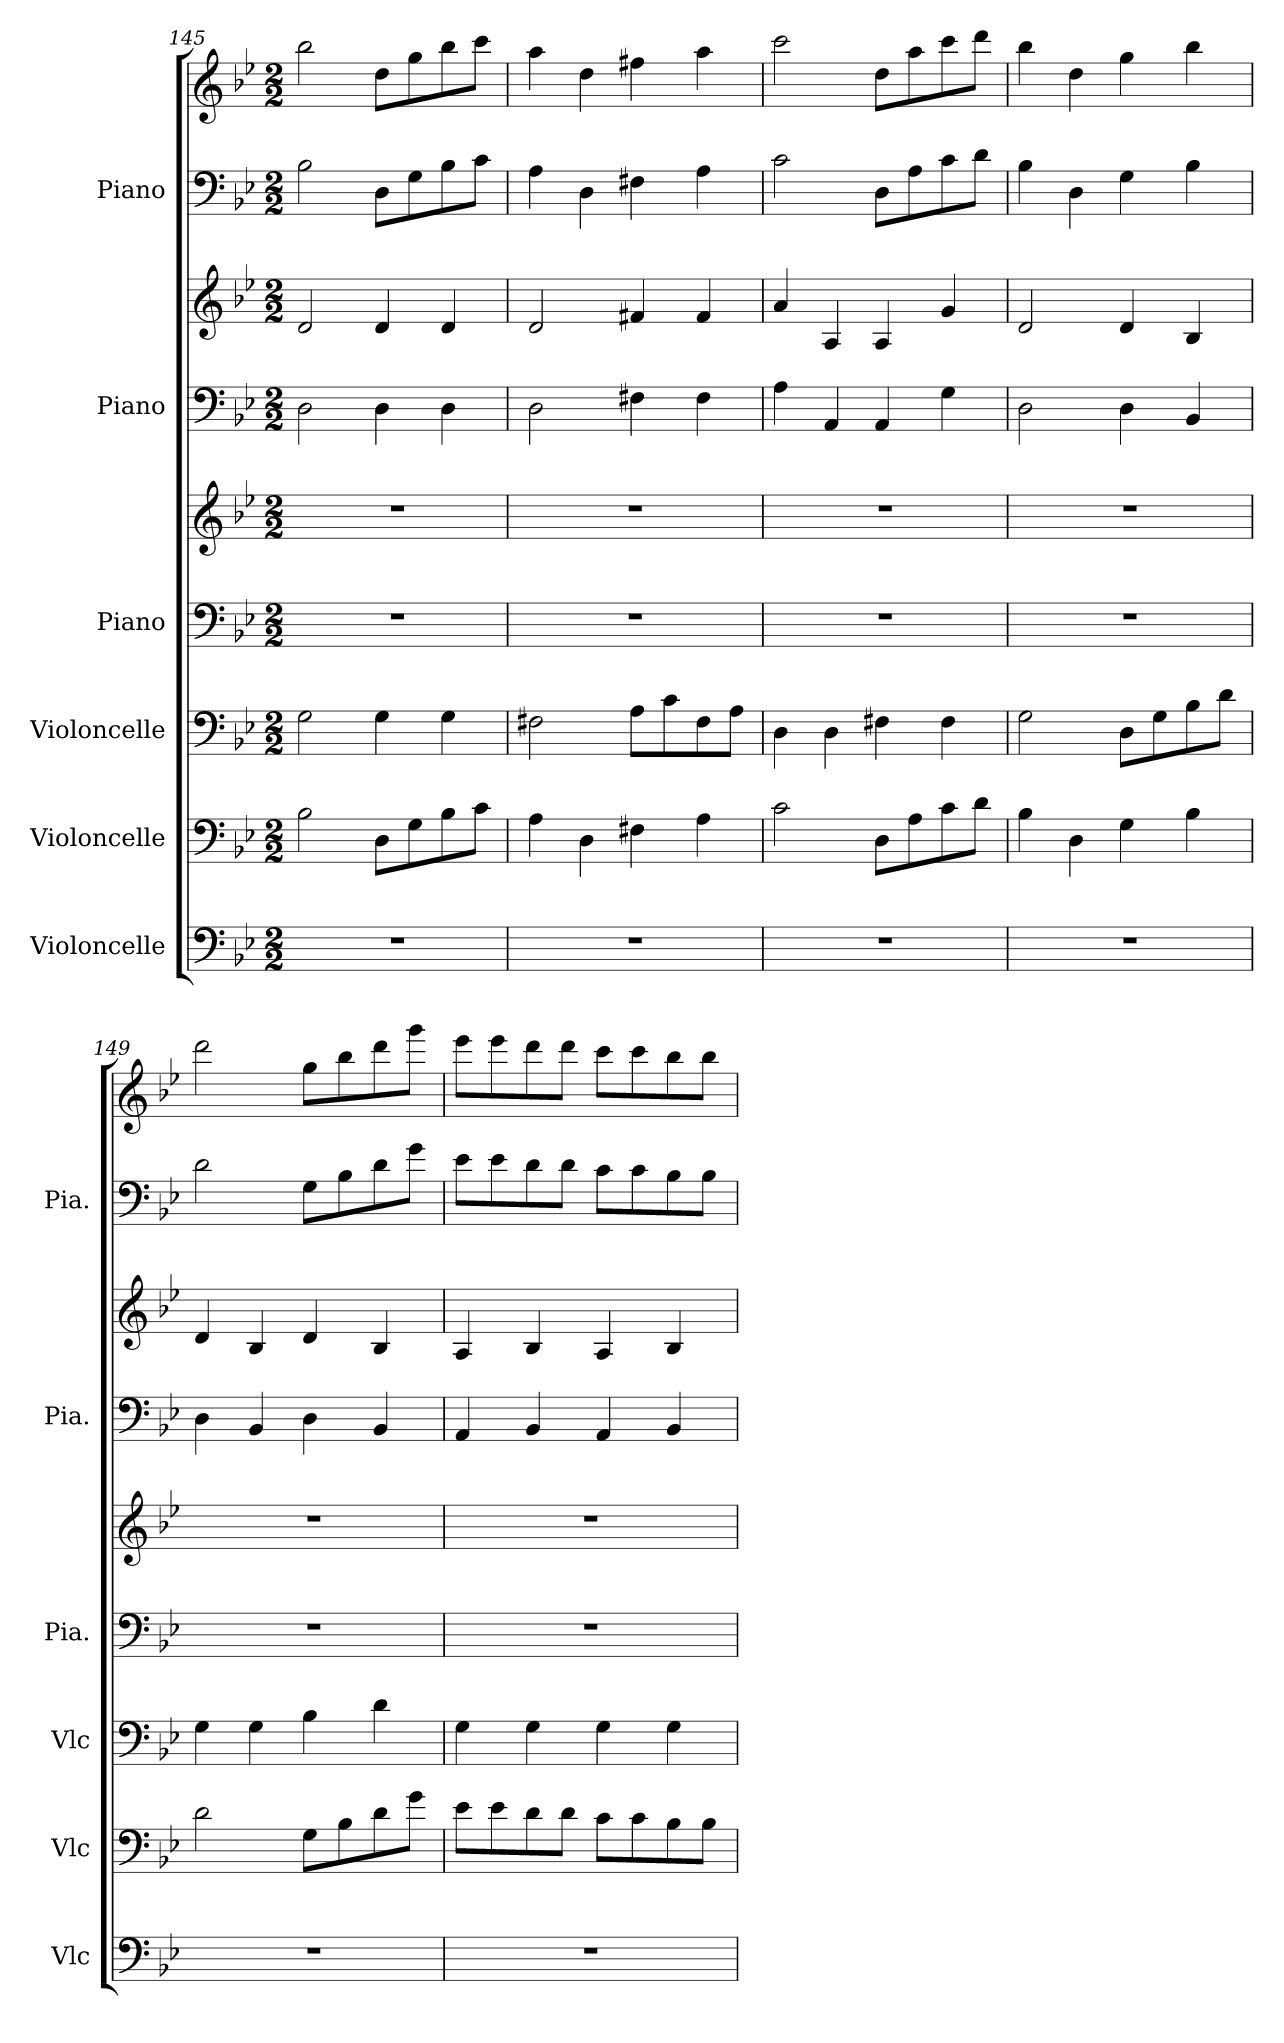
**kern	**kern	**kern	**kern	**kern	**kern	**kern	**kern	**kern	**dynam
*part6	*part5	*part4	*part3	*part3	*part2	*part2	*part1	*part1	*part1
*staff9	*staff8	*staff7	*staff6	*staff5	*staff4	*staff3	*staff2	*staff1	*staff1/2
*I"Violoncelle	*I"Violoncelle	*I"Violoncelle	*I"Piano	*	*I"Piano	*	*I"Piano	*	*
*I'Vlc	*I'Vlc	*I'Vlc	*I'Pia.	*	*I'Pia.	*	*I'Pia.	*	*
*clefF4	*clefF4	*clefF4	*clefF4	*clefG2	*clefF4	*clefG2	*clefF4	*clefG2	*
*k[b-e-]	*k[b-e-]	*k[b-e-]	*k[b-e-]	*k[b-e-]	*k[b-e-]	*k[b-e-]	*k[b-e-]	*k[b-e-]	*
*M2/2	*M2/2	*M2/2	*M2/2	*M2/2	*M2/2	*M2/2	*M2/2	*M2/2	*
=145	=145	=145	=145	=145	=145	=145	=145	=145	=145
!	!	!	!	!	!	!	!	!	!LO:DY:b=2
!	!	!	!	!	!	!	!	!	!LO:DY:n=1:b
1r	2B-\	2G\	1r	1r	2D\	2d/	2B-\	2bb-\	mp mp
.	8D\L	4G\	.	.	4D\	4d/	8D\L	8dd\L	.
.	8G\	.	.	.	.	.	8G\	8gg\	.
.	8B-\	4G\	.	.	4D\	4d/	8B-\	8bb-\	.
.	8c\J	.	.	.	.	.	8c\J	8ccc\J	.
=146	=146	=146	=146	=146	=146	=146	=146	=146	=146
1r	4A\	2F#X\	1r	1r	2D\	2d/	4A\	4aa\	.
.	4D\	.	.	.	.	.	4D\	4dd\	.
.	4F#X\	8A\L	.	.	4F#X\	4f#X/	4F#X\	4ff#X\	.
.	.	8c\	.	.	.	.	.	.	.
.	4A\	8F#\	.	.	4F#\	4f#/	4A\	4aa\	.
.	.	8A\J	.	.	.	.	.	.	.
!!LO:LB:g=z
=147	=147	=147	=147	=147	=147	=147	=147	=147	=147
1r	2c\	4D\	1r	1r	4A\	4a/	2c\	2ccc\	.
.	.	4D\	.	.	4AA/	4A/	.	.	.
.	8D\L	4F#X\	.	.	4AA/	4A/	8D\L	8dd\L	.
.	8A\	.	.	.	.	.	8A\	8aa\	.
.	8c\	4F#\	.	.	4G\	4g/	8c\	8ccc\	.
.	8d\J	.	.	.	.	.	8d\J	8ddd\J	.
=148	=148	=148	=148	=148	=148	=148	=148	=148	=148
1r	4B-\	2G\	1r	1r	2D\	2d/	4B-\	4bb-\	.
.	4D\	.	.	.	.	.	4D\	4dd\	.
.	4G\	8D\L	.	.	4D\	4d/	4G\	4gg\	.
.	.	8G\	.	.	.	.	.	.	.
.	4B-\	8B-\	.	.	4BB-/	4B-/	4B-\	4bb-\	.
.	.	8d\J	.	.	.	.	.	.	.
=149	=149	=149	=149	=149	=149	=149	=149	=149	=149
1r	2d\	4G\	1r	1r	4D\	4d/	2d\	2ddd\	.
.	.	4G\	.	.	4BB-/	4B-/	.	.	.
.	8G\L	4B-\	.	.	4D\	4d/	8G\L	8gg\L	.
.	8B-\	.	.	.	.	.	8B-\	8bb-\	.
.	8d\	4d\	.	.	4BB-/	4B-/	8d\	8ddd\	.
.	8g\J	.	.	.	.	.	8g\J	8ggg\J	.
=150	=150	=150	=150	=150	=150	=150	=150	=150	=150
1r	8e-\L	4G\	1r	1r	4AA/	4A/	8e-\L	8eee-\L	.
.	8e-\	.	.	.	.	.	8e-\	8eee-\	.
.	8d\	4G\	.	.	4BB-/	4B-/	8d\	8ddd\	.
.	8d\J	.	.	.	.	.	8d\J	8ddd\J	.
.	8c\L	4G\	.	.	4AA/	4A/	8c\L	8ccc\L	.
.	8c\	.	.	.	.	.	8c\	8ccc\	.
.	8B-\	4G\	.	.	4BB-/	4B-/	8B-\	8bb-\	.
.	8B-\J	.	.	.	.	.	8B-\J	8bb-\J	.
=	=	=	=	=	=	=	=	=	=
*-	*-	*-	*-	*-	*-	*-	*-	*-	*-
